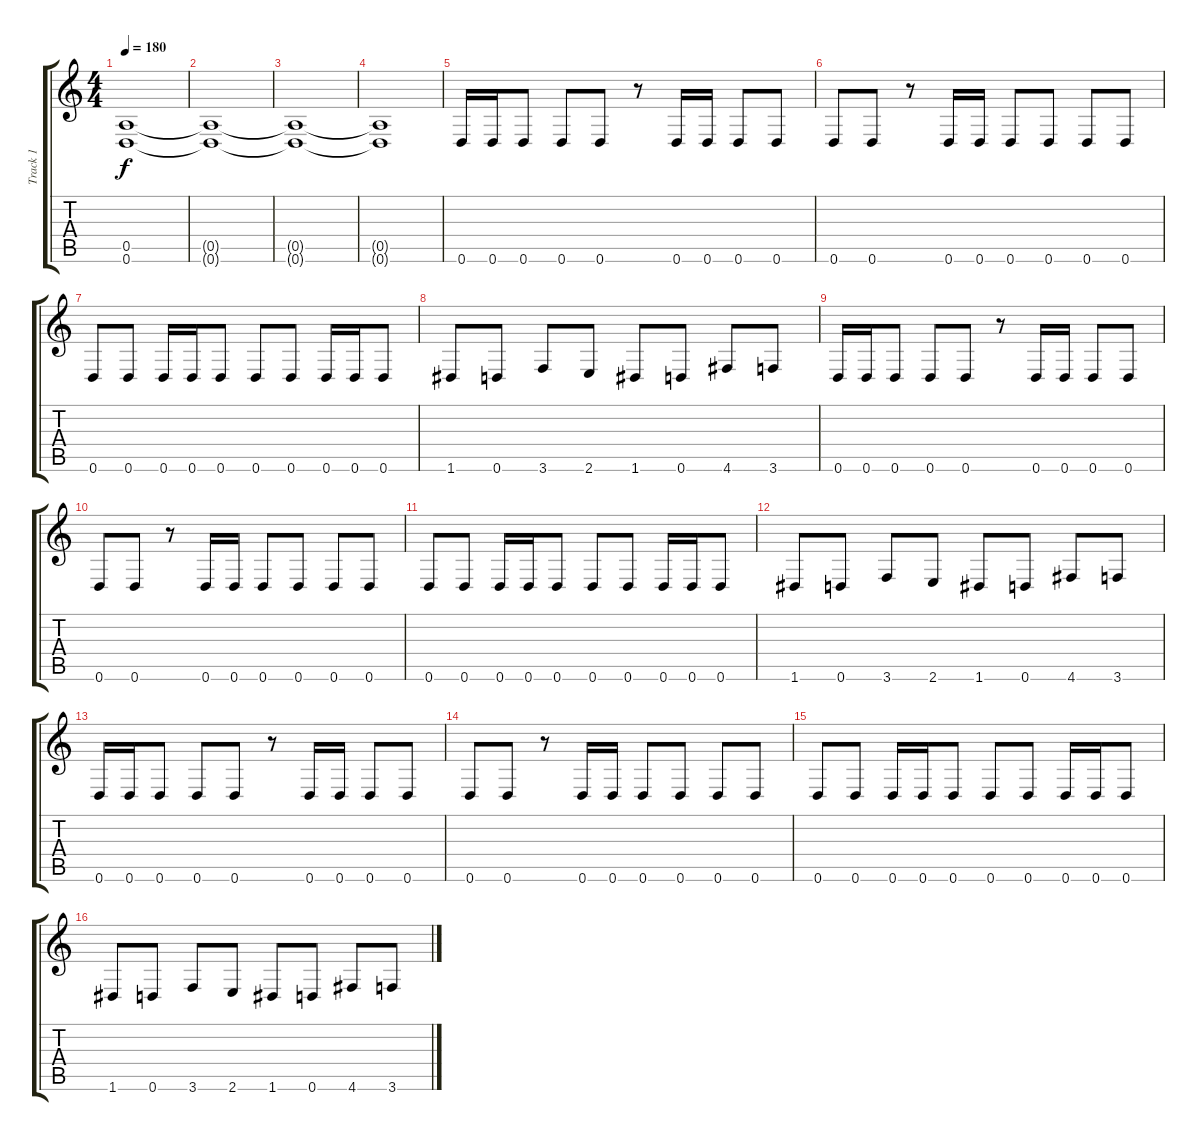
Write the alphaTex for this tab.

\track ("Track 1" "Track 1") {instrument distortionguitar}
\staff {score tabs}
\tuning (E4 B3 G3 D3 A2 D2) {hide}
\ts (4 4)
\tempo 180
\clef g2
\ks c
(0.5 0.6).1{dy f} |
(0.5{t} 0.6{t}).1 |
(0.5{t} 0.6{t}).1 |
(0.5{t} 0.6{t}).1 |
0.6.16 0.6.16 0.6.8 0.6.8 0.6.8 r.8 0.6.16 0.6.16 0.6.8 0.6.8 |
0.6.8 0.6.8 r.8 0.6.16 0.6.16 0.6.8 0.6.8 0.6.8 0.6.8 |
0.6.8 0.6.8 0.6.16 0.6.16 0.6.8 0.6.8 0.6.8 0.6.16 0.6.16 0.6.8 |
1.6.8 0.6.8 3.6.8 2.6.8 1.6.8 0.6.8 4.6.8 3.6.8 |
0.6.16 0.6.16 0.6.8 0.6.8 0.6.8 r.8 0.6.16 0.6.16 0.6.8 0.6.8 |
0.6.8 0.6.8 r.8 0.6.16 0.6.16 0.6.8 0.6.8 0.6.8 0.6.8 |
0.6.8 0.6.8 0.6.16 0.6.16 0.6.8 0.6.8 0.6.8 0.6.16 0.6.16 0.6.8 |
1.6.8 0.6.8 3.6.8 2.6.8 1.6.8 0.6.8 4.6.8 3.6.8 |
0.6.16 0.6.16 0.6.8 0.6.8 0.6.8 r.8 0.6.16 0.6.16 0.6.8 0.6.8 |
0.6.8 0.6.8 r.8 0.6.16 0.6.16 0.6.8 0.6.8 0.6.8 0.6.8 |
0.6.8 0.6.8 0.6.16 0.6.16 0.6.8 0.6.8 0.6.8 0.6.16 0.6.16 0.6.8 |
1.6.8 0.6.8 3.6.8 2.6.8 1.6.8 0.6.8 4.6.8 3.6.8
